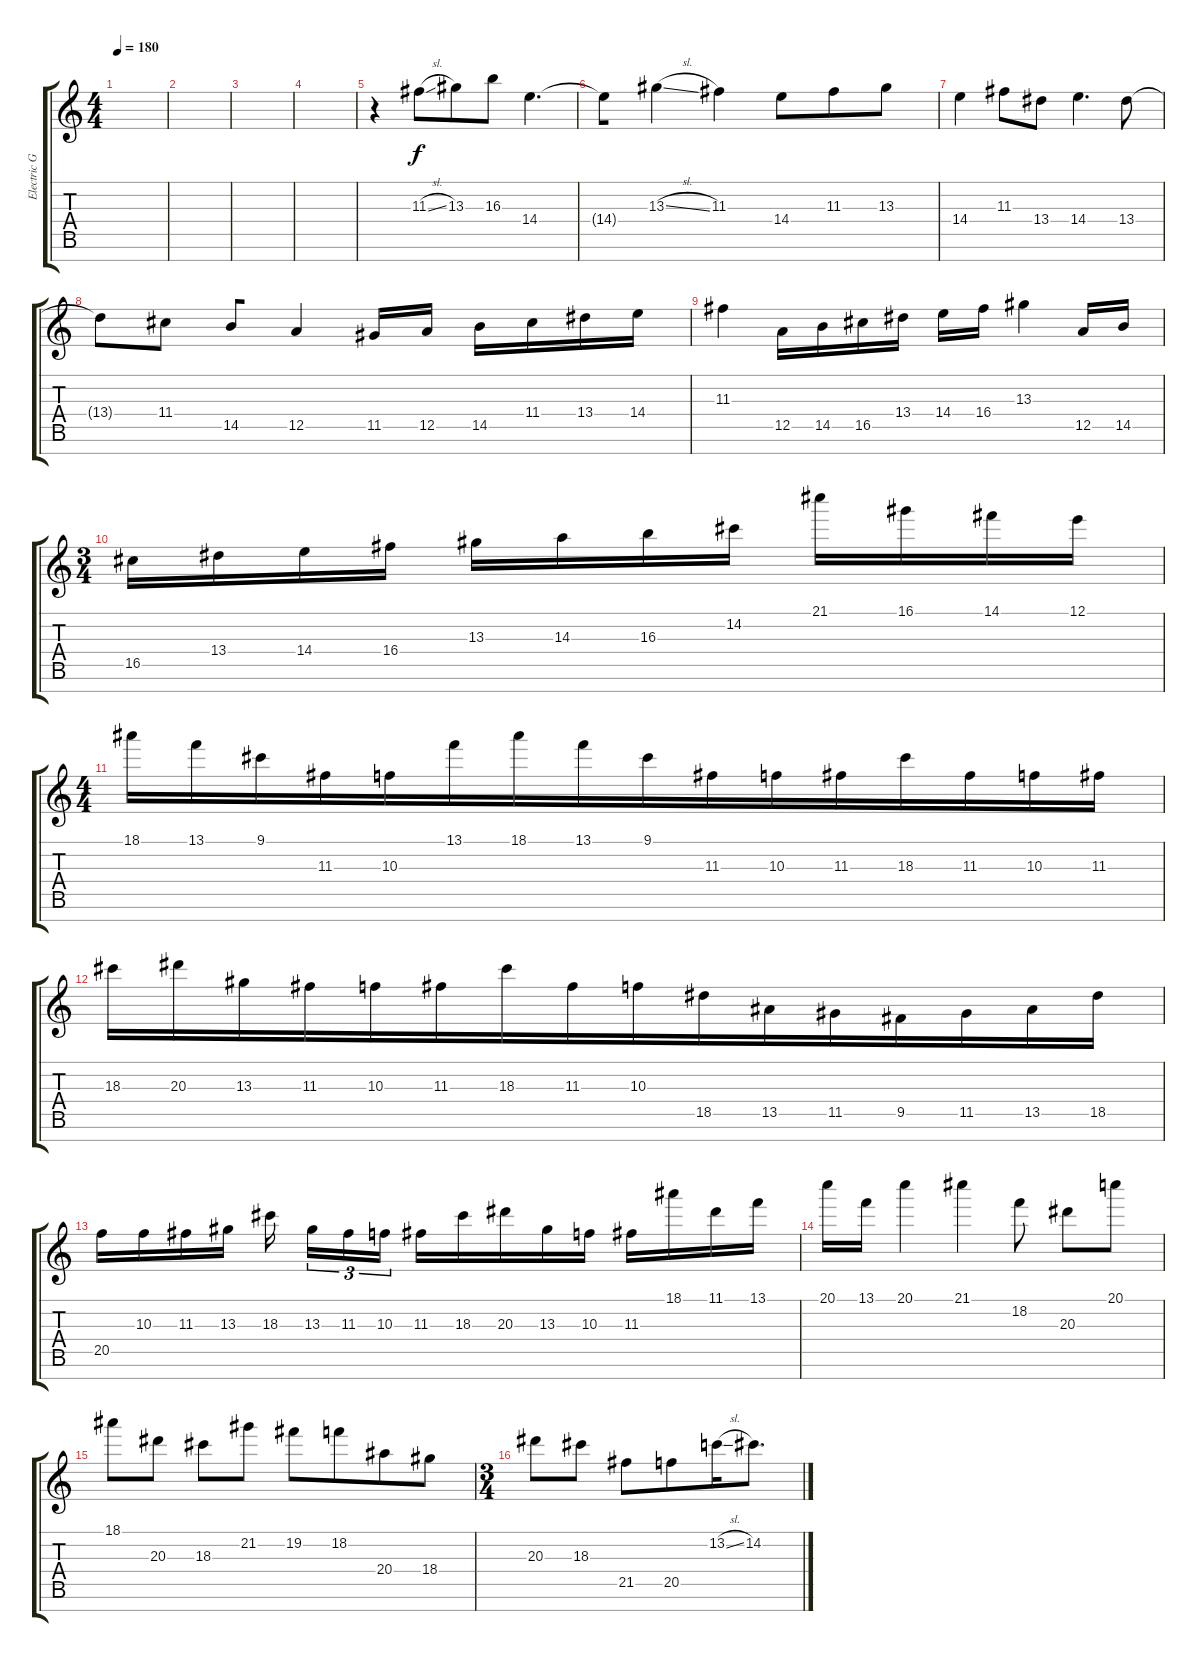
\track ("Electric Guitar Solo" "Electric G") {instrument acousticguitarsteel}
\staff {score tabs}
\tuning (E4 B3 G3 D3 A2 E2 B1) {hide}
\ts (4 4)
\tempo 180
\clef g2
\ks c
|
|
|
|
r.4{beam merge} 11.3{sl}.8{beam merge} 13.3.8{beam merge} 16.3.8{beam merge} 14.4.4{d} |
14.4{t}.8{beam merge} 13.3{sl}.4{beam merge} 11.3.4{beam merge} 14.4.8{beam merge} 11.3.8 13.3.8 |
14.4.4 11.3.8 13.4.8 14.4.4{d} 13.4.8 |
13.4{t}.8{beam merge} 11.4.8 14.5.8{beam merge} 12.5.4 11.5.16 12.5.16 14.5.16{beam merge} 11.4.16{beam merge} 13.4.16 14.4.16 |
11.3.4 12.5.16 14.5.16 16.5.16{beam merge} 13.4.16 14.4.16{beam merge} 16.4.16 13.3.4 12.5.16{beam merge} 14.5.16 |
\ts (3 4)
16.5.16{beam merge} 13.4.16{beam merge} 14.4.16 16.4.16 13.3.16{beam merge} 14.3.16 16.3.16{beam merge} 14.2.16 21.1.16 16.1.16 14.1.16 12.1.16 |
\ts (4 4)
18.1.16 13.1.16{beam merge} 9.1.16 11.3.16{beam merge} 10.3.16{beam merge} 13.1.16{beam merge} 18.1.16{beam merge} 13.1.16{beam merge} 9.1.16{beam merge} 11.3.16{beam merge} 10.3.16{beam merge} 11.3.16{beam merge} 18.3.16{beam merge} 11.3.16 10.3.16 11.3.16 |
18.3.16{beam merge} 20.3.16 13.3.16{beam merge} 11.3.16{beam merge} 10.3.16{beam merge} 11.3.16{beam merge} 18.3.16{beam merge} 11.3.16{beam merge} 10.3.16{beam merge} 18.5.16{beam merge} 13.5.16 11.5.16{beam merge} 9.5.16 11.5.16 13.5.16{beam merge} 18.5.16 |
20.5.16 10.3.16 11.3.16 13.3.16 18.3.16{beam splitsecondary} 13.3.16{tu (3 2)} 11.3.16{tu (3 2)} 10.3.16{tu (3 2) beam splitsecondary} 11.3.16{beam merge} 18.3.16{beam merge} 20.3.16{beam merge} 13.3.16{beam merge} 10.3.16 11.3.16 18.1.16{beam merge} 11.1.16{beam merge} 13.1.16 |
20.1.16{beam merge} 13.1.16 20.1.4 21.1.4 18.2.8 20.3.8 20.1.8 |
18.1.8 20.3.8 18.3.8{beam merge} 21.2.8 19.2.8 18.2.8{beam merge} 20.4.8 18.4.8 |
\ts (3 4)
20.3.8 18.3.8 21.5.8{beam merge} 20.5.8{beam merge} 13.2{sl}.16{beam merge} 14.2.8{d}
